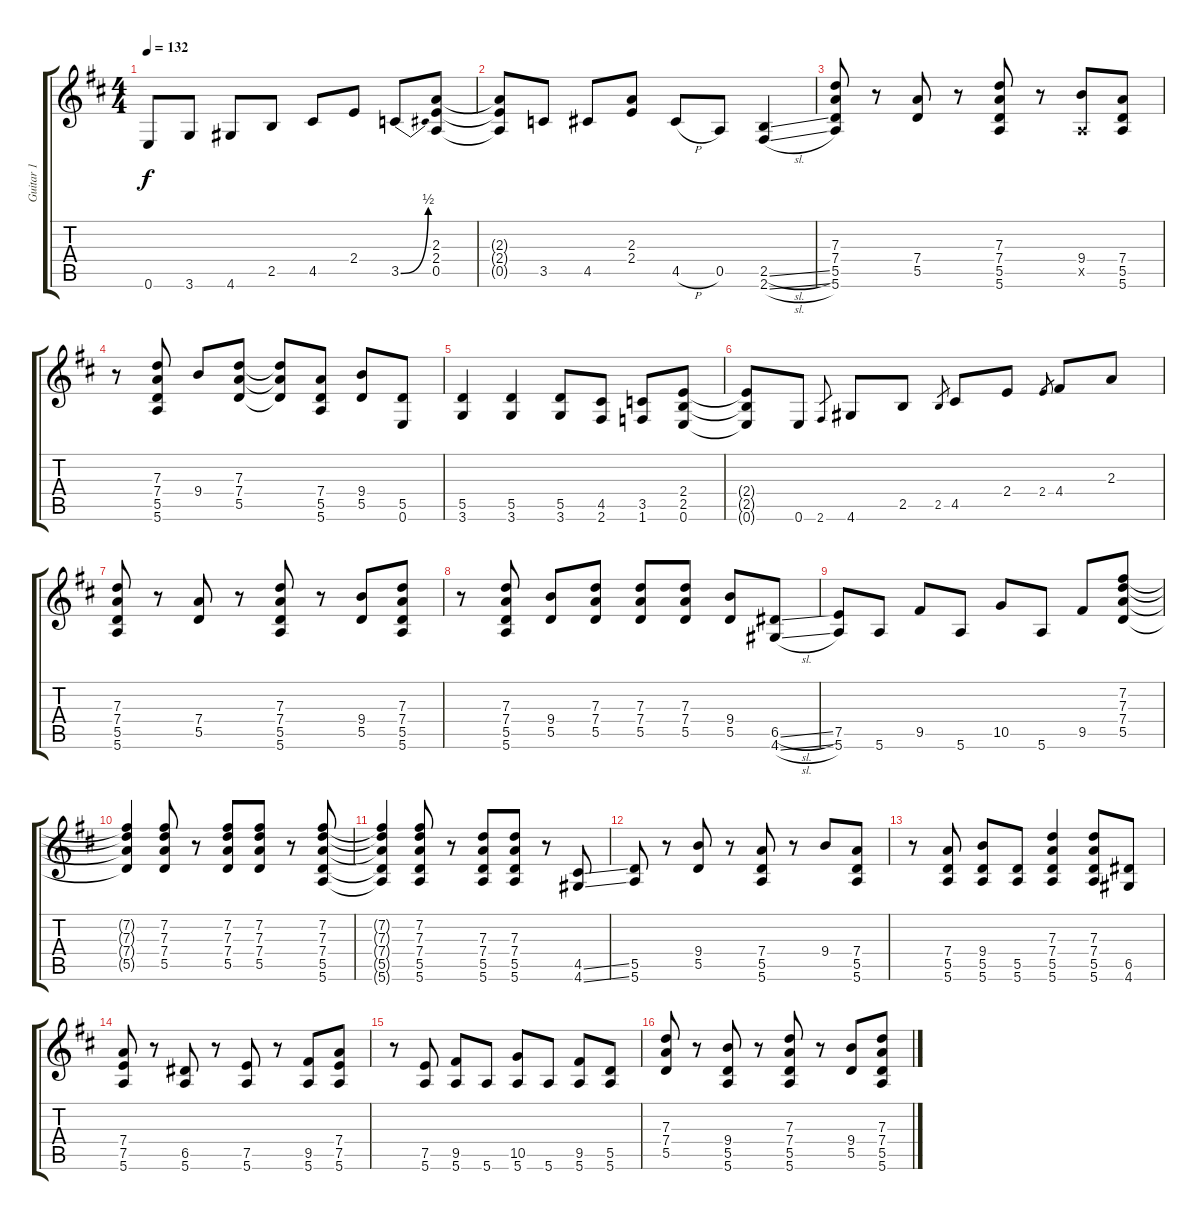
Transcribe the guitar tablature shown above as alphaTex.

\track ("Guitar 1" "Guitar 1") {instrument overdrivenguitar}
\staff {score tabs}
\tuning (E4 B3 G3 D3 A2 E2) {hide}
\ts (4 4)
\tempo 132
\clef g2
\ks d
0.6.8{dy f} 3.6.8 4.6.8 2.5.8 4.5.8 2.4.8 3.5{be (bend 0 0 60 2)}.8 (2.3 2.4 0.5).8 |
(2.3{t} 2.4{t} 0.5{t}).8 3.5.8 4.5.8 (2.3 2.4).8 4.5{h}.8 0.5.8 (2.5{sl} 2.6{sl}).4 |
(7.3 7.4 5.5 5.6).8 r.8 (7.4 5.5).8 r.8 (7.3 7.4 5.5 5.6).8 r.8 (9.4 0.5{x}).8 (7.4 5.5 5.6).8 |
r.8 (7.3 7.4 5.5 5.6).8 9.4.8 (7.3 7.4 5.5).8 (7.3{t} 7.4{t} 5.5{t}).8 (7.4 5.5 5.6).8 (9.4 5.5).8 (5.5 0.6).8 |
(5.5 3.6).4 (5.5 3.6).4 (5.5 3.6).8 (4.5 2.6).8 (3.5 1.6).8 (2.4 2.5 0.6).8 |
(2.4{t} 2.5{t} 0.6{t}).8 0.6.8 2.6.8{gr} 4.6.8 2.5.8 2.5.8{gr} 4.5.8 2.4.8 2.4.8{gr} 4.4.8 2.3.8 |
(7.3 7.4 5.5 5.6).8 r.8 (7.4 5.5).8 r.8 (7.3 7.4 5.5 5.6).8 r.8 (9.4 5.5).8 (7.3 7.4 5.5 5.6).8 |
r.8 (7.3 7.4 5.5 5.6).8 (9.4 5.5).8 (7.3 7.4 5.5).8 (7.3 7.4 5.5).8 (7.3 7.4 5.5).8 (9.4 5.5).8 (6.5{sl} 4.6{sl}).8 |
(7.5 5.6).8 5.6.8 9.5.8 5.6.8 10.5.8 5.6.8 9.5.8 (7.2 7.3 7.4 5.5).8 |
(7.2{t} 7.3{t} 7.4{t} 5.5{t}).4 (7.2 7.3 7.4 5.5).8 r.8 (7.2 7.3 7.4 5.5).8 (7.2 7.3 7.4 5.5).8 r.8 (7.2 7.3 7.4 5.5 5.6).8 |
(7.2{t} 7.3{t} 7.4{t} 5.5{t} 5.6{t}).4 (7.2 7.3 7.4 5.5 5.6).8 r.8 (7.3 7.4 5.5 5.6).8 (7.3 7.4 5.5 5.6).8 r.8 (4.5{ss} 4.6{ss}).8 |
(5.5 5.6).8 r.8 (9.4 5.5).8 r.8 (7.4 5.5 5.6).8 r.8 9.4.8 (7.4 5.5 5.6).8 |
r.8 (7.4 5.5 5.6).8 (9.4 5.5 5.6).8 (5.5 5.6).8 (7.3 7.4 5.5 5.6).4 (7.3 7.4 5.5 5.6).8 (6.5 4.6).8 |
(7.4 7.5 5.6).8 r.8 (6.5 5.6).8 r.8 (7.5 5.6).8 r.8 (9.5 5.6).8 (7.4 7.5 5.6).8 |
r.8 (7.5 5.6).8 (9.5 5.6).8 5.6.8 (10.5 5.6).8 5.6.8 (9.5 5.6).8 (5.5 5.6).8 |
(7.3 7.4 5.5).8 r.8 (9.4 5.5 5.6).8 r.8 (7.3 7.4 5.5 5.6).8 r.8 (9.4 5.5).8 (7.3 7.4 5.5 5.6).8
